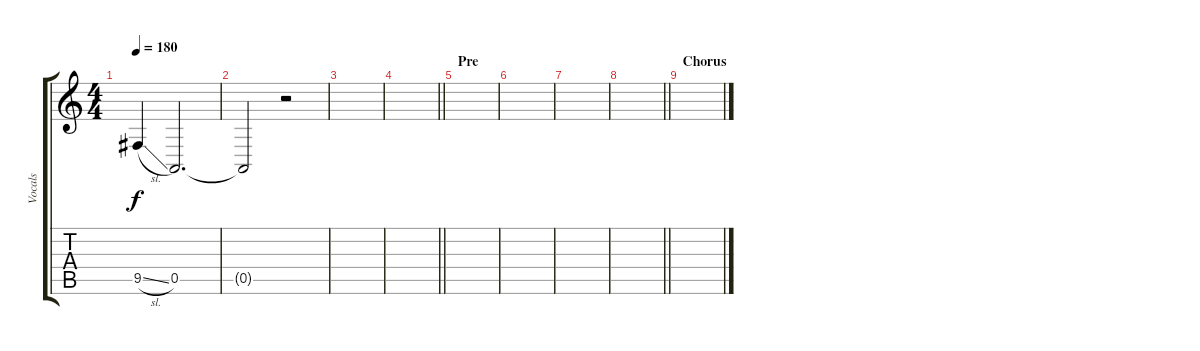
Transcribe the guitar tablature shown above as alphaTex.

\track ("Vocals" "Vocals") {instrument bassoon}
\staff {score tabs}
\tuning (E4 B3 G3 D3 A2 D2) {hide}
\ts (4 4)
\tempo 180
\clef g2
\ks c
9.5{sl t}.4{dy f} 0.5.2{d} |
0.5{t}.2 r.2 |
|
\barLineRight lightlight
|
\section ("" "Pre")
|
|
|
\barLineRight lightlight
|
\section ("" "Chorus")
